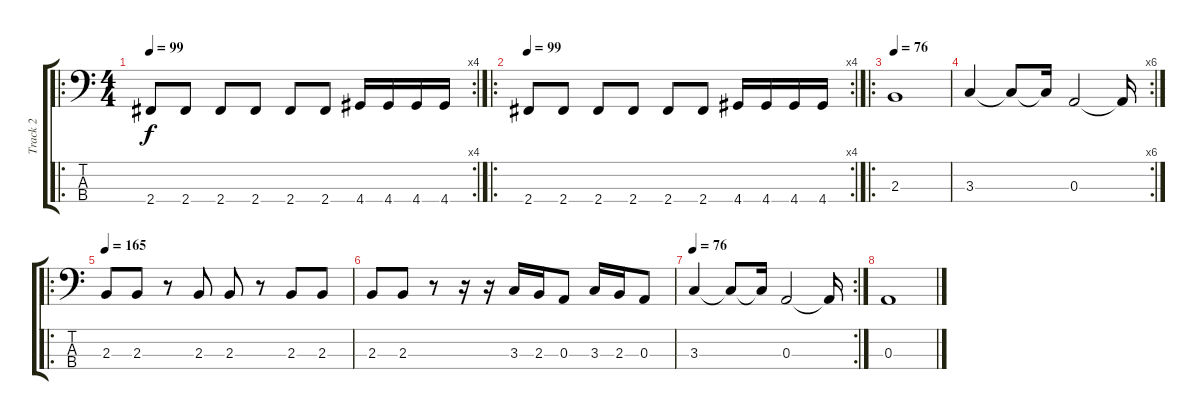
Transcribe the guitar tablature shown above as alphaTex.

\track ("Track 2" "Track 2") {instrument electricbasspick}
\staff {score tabs}
\tuning (G2 D2 A1 E1) {hide}
\ro
\rc 4
\ts (4 4)
\tempo 99
\clef f4
\ks c
2.4.8{dy f} 2.4.8 2.4.8 2.4.8 2.4.8 2.4.8 4.4.16 4.4.16 4.4.16 4.4.16 |
\ro
\rc 4
\tempo 99
2.4.8 2.4.8 2.4.8 2.4.8 2.4.8 2.4.8 4.4.16 4.4.16 4.4.16 4.4.16 |
\ro
\tempo 76
2.3.1 |
\rc 6
3.3.4 3.3{t}.8 3.3{t}.16 0.3.2 0.3{t}.16 |
\ro
\tempo 165
2.3.8 2.3.8 r.8 2.3.8 2.3.8 r.8 2.3.8 2.3.8 |
2.3.8 2.3.8 r.8 r.16 r.16 3.3.16 2.3.16 0.3.8 3.3.16 2.3.16 0.3.8 |
\rc 2
\tempo 76
3.3.4 3.3{t}.8 3.3{t}.16 0.3.2 0.3{t}.16 |
0.3.1
